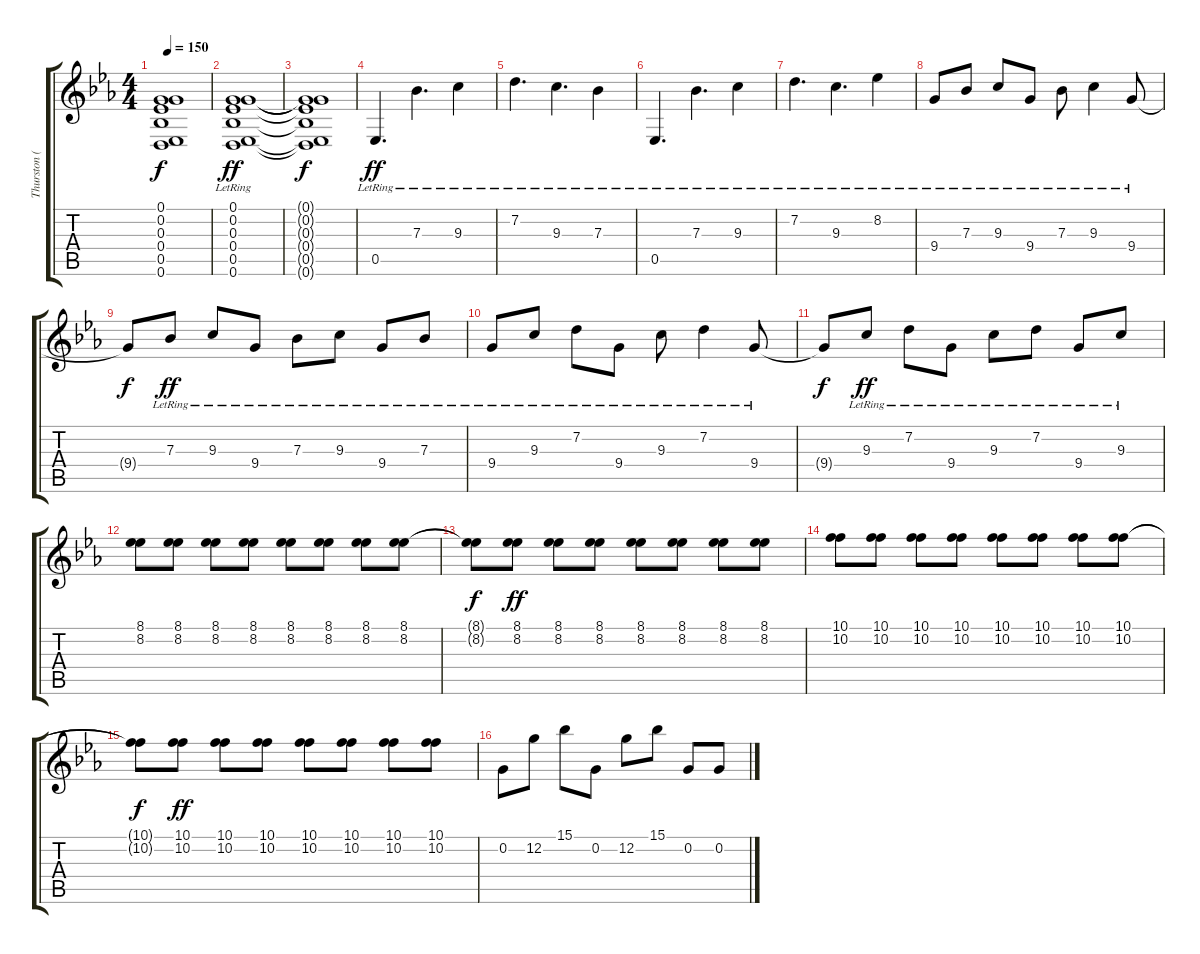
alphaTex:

\track ("Thurston (Dirty)" "Thurston (") {instrument electricguitarjazz}
\staff {score tabs}
\tuning (G3 G3 Eb3 Bb2 Eb2 D2) {hide}
\ts (4 4)
\tempo 150
\clef g2
\ks eb
(0.1{t} 0.2{t} 0.3{t} 0.4{t} 0.5{t} 0.6{t}).1{dy f} |
(0.1{lr} 0.2{lr} 0.3{lr} 0.4{lr} 0.5{lr} 0.6{lr}).1{dy ff} |
(0.1{t} 0.2{t} 0.3{t} 0.4{t} 0.5{t} 0.6{t}).1{dy f} |
0.5{lr}.4{d dy ff} 7.3{lr}.4{d} 9.3{lr}.4 |
7.2{lr}.4{d} 9.3{lr}.4{d} 7.3{lr}.4 |
0.5{lr}.4{d} 7.3{lr}.4{d} 9.3{lr}.4 |
7.2{lr}.4{d} 9.3{lr}.4{d} 8.2{lr}.4 |
9.4{lr}.8 7.3{lr}.8 9.3{lr}.8 9.4{lr}.8 7.3{lr}.8 9.3{lr}.4 9.4{lr}.8 |
9.4{t}.8{dy f} 7.3{lr}.8{dy ff} 9.3{lr}.8 9.4{lr}.8 7.3{lr}.8 9.3{lr}.8 9.4{lr}.8 7.3{lr}.8 |
9.4{lr}.8 9.3{lr}.8 7.2{lr}.8 9.4{lr}.8 9.3{lr}.8 7.2{lr}.4 9.4{lr}.8 |
9.4{t}.8{dy f} 9.3{lr}.8{dy ff} 7.2{lr}.8 9.4{lr}.8 9.3{lr}.8 7.2{lr}.8 9.4{lr}.8 9.3{lr}.8 |
(8.1 8.2).8 (8.1 8.2).8 (8.1 8.2).8 (8.1 8.2).8 (8.1 8.2).8 (8.1 8.2).8 (8.1 8.2).8 (8.1 8.2).8 |
(8.1{t} 8.2{t}).8{dy f} (8.1 8.2).8{dy ff} (8.1 8.2).8 (8.1 8.2).8 (8.1 8.2).8 (8.1 8.2).8 (8.1 8.2).8 (8.1 8.2).8 |
(10.1 10.2).8 (10.1 10.2).8 (10.1 10.2).8 (10.1 10.2).8 (10.1 10.2).8 (10.1 10.2).8 (10.1 10.2).8 (10.1 10.2).8 |
(10.1{t} 10.2{t}).8{dy f} (10.1 10.2).8{dy ff} (10.1 10.2).8 (10.1 10.2).8 (10.1 10.2).8 (10.1 10.2).8 (10.1 10.2).8 (10.1 10.2).8 |
0.2.8 12.2.8 15.1.8 0.2.8 12.2.8 15.1.8 0.2.8 0.2.8
